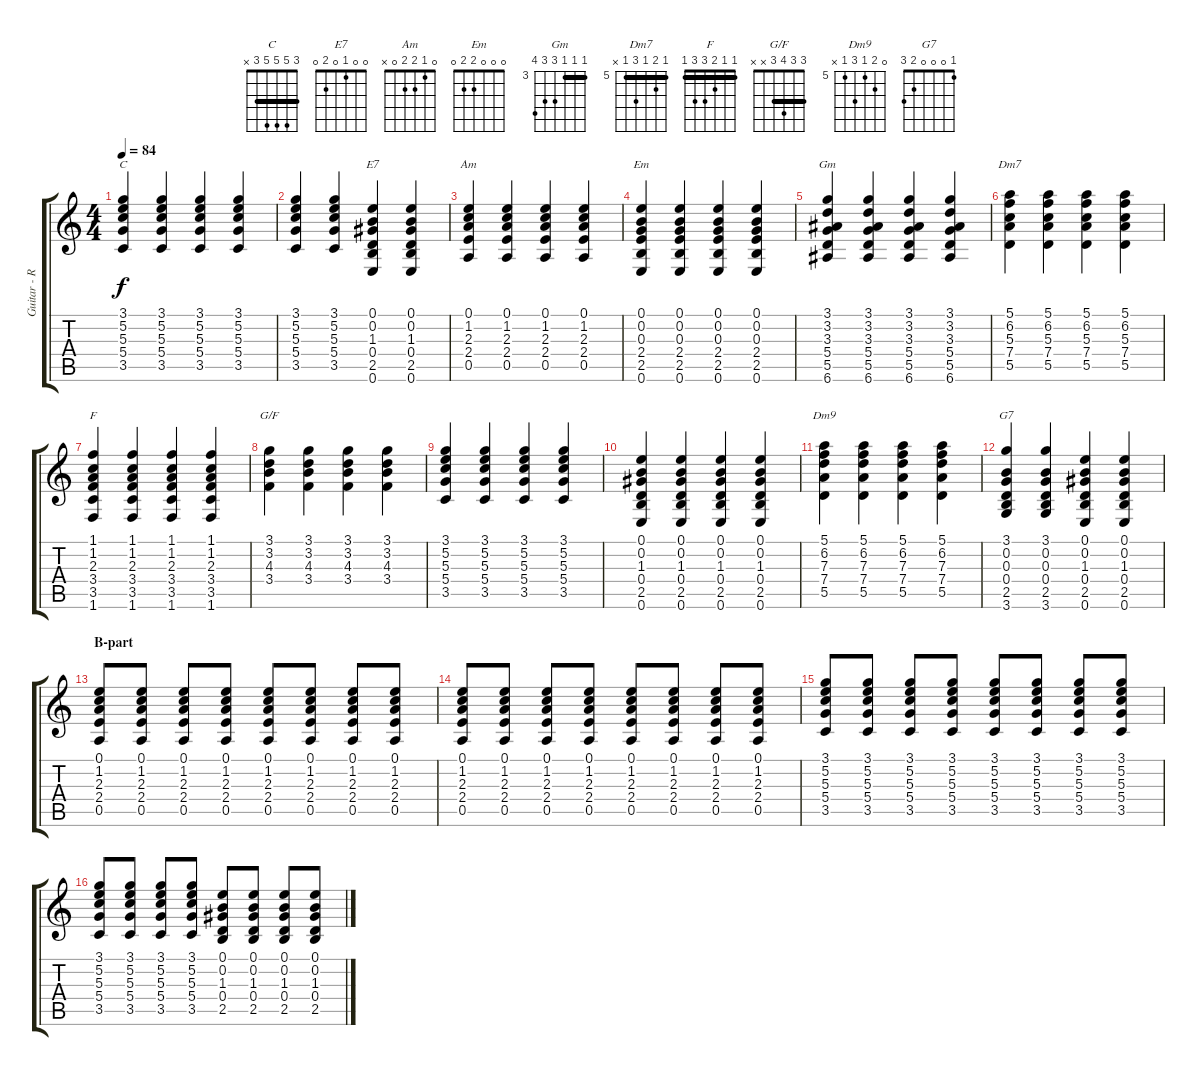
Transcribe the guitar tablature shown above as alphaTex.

\track ("Guitar - Rythm" "Guitar - R") {instrument overdrivenguitar}
\staff {score tabs}
\tuning (E4 B3 G3 D3 A2 E2) {hide}
\chord ("C" 3 5 5 5 3 x) {barre 3}
\chord ("E7" 0 0 1 0 2 0)
\chord ("Am" 0 1 2 2 0 x)
\chord ("Em" 0 0 0 2 2 0)
\chord ("Gm" 3 3 3 5 5 6) {firstfret 3 barre 3}
\chord ("Dm7" 5 6 5 7 5 x) {firstfret 5 barre 5}
\chord ("F" 1 1 2 3 3 1) {barre 1}
\chord ("G/F" 3 3 4 3 x x) {barre 3}
\chord ("Dm9" 0 6 5 7 5 x) {firstfret 5}
\chord ("G7" 1 0 0 0 2 3)
\ts (4 4)
\tempo 84
\clef g2
\ks c
(3.1 5.2 5.3 5.4 3.5).4{ch "C" dy f} (3.1 5.2 5.3 5.4 3.5).4 (3.1 5.2 5.3 5.4 3.5).4 (3.1 5.2 5.3 5.4 3.5).4 |
(3.1 5.2 5.3 5.4 3.5).4 (3.1 5.2 5.3 5.4 3.5).4 (0.1 0.2 1.3 0.4 2.5 0.6).4{ch "E7"} (0.1 0.2 1.3 0.4 2.5 0.6).4 |
(0.1 1.2 2.3 2.4 0.5).4{ch "Am"} (0.1 1.2 2.3 2.4 0.5).4 (0.1 1.2 2.3 2.4 0.5).4 (0.1 1.2 2.3 2.4 0.5).4 |
(0.1 0.2 0.3 2.4 2.5 0.6).4{ch "Em"} (0.1 0.2 0.3 2.4 2.5 0.6).4 (0.1 0.2 0.3 2.4 2.5 0.6).4 (0.1 0.2 0.3 2.4 2.5 0.6).4 |
(3.1 3.2 3.3 5.4 5.5 6.6).4{ch "Gm"} (3.1 3.2 3.3 5.4 5.5 6.6).4 (3.1 3.2 3.3 5.4 5.5 6.6).4 (3.1 3.2 3.3 5.4 5.5 6.6).4 |
(5.1 6.2 5.3 7.4 5.5).4{ch "Dm7"} (5.1 6.2 5.3 7.4 5.5).4 (5.1 6.2 5.3 7.4 5.5).4 (5.1 6.2 5.3 7.4 5.5).4 |
(1.1 1.2 2.3 3.4 3.5 1.6).4{ch "F"} (1.1 1.2 2.3 3.4 3.5 1.6).4 (1.1 1.2 2.3 3.4 3.5 1.6).4 (1.1 1.2 2.3 3.4 3.5 1.6).4 |
(3.1 3.2 4.3 3.4).4{ch "G/F"} (3.1 3.2 4.3 3.4).4 (3.1 3.2 4.3 3.4).4 (3.1 3.2 4.3 3.4).4 |
(3.1 5.2 5.3 5.4 3.5).4 (3.1 5.2 5.3 5.4 3.5).4 (3.1 5.2 5.3 5.4 3.5).4 (3.1 5.2 5.3 5.4 3.5).4 |
(0.1 0.2 1.3 0.4 2.5 0.6).4 (0.1 0.2 1.3 0.4 2.5 0.6).4 (0.1 0.2 1.3 0.4 2.5 0.6).4 (0.1 0.2 1.3 0.4 2.5 0.6).4 |
(5.1 6.2 7.3 7.4 5.5).4{ch "Dm9"} (5.1 6.2 7.3 7.4 5.5).4 (5.1 6.2 7.3 7.4 5.5).4 (5.1 6.2 7.3 7.4 5.5).4 |
(3.1 0.2 0.3 0.4 2.5 3.6).4{ch "G7"} (3.1 0.2 0.3 0.4 2.5 3.6).4 (0.1 0.2 1.3 0.4 2.5 0.6).4 (0.1 0.2 1.3 0.4 2.5 0.6).4 |
\section ("" "B-part")
(0.1 1.2 2.3 2.4 0.5).8 (0.1 1.2 2.3 2.4 0.5).8 (0.1 1.2 2.3 2.4 0.5).8 (0.1 1.2 2.3 2.4 0.5).8 (0.1 1.2 2.3 2.4 0.5).8 (0.1 1.2 2.3 2.4 0.5).8 (0.1 1.2 2.3 2.4 0.5).8 (0.1 1.2 2.3 2.4 0.5).8 |
(0.1 1.2 2.3 2.4 0.5).8 (0.1 1.2 2.3 2.4 0.5).8 (0.1 1.2 2.3 2.4 0.5).8 (0.1 1.2 2.3 2.4 0.5).8 (0.1 1.2 2.3 2.4 0.5).8 (0.1 1.2 2.3 2.4 0.5).8 (0.1 1.2 2.3 2.4 0.5).8 (0.1 1.2 2.3 2.4 0.5).8 |
(3.1 5.2 5.3 5.4 3.5).8 (3.1 5.2 5.3 5.4 3.5).8 (3.1 5.2 5.3 5.4 3.5).8 (3.1 5.2 5.3 5.4 3.5).8 (3.1 5.2 5.3 5.4 3.5).8 (3.1 5.2 5.3 5.4 3.5).8 (3.1 5.2 5.3 5.4 3.5).8 (3.1 5.2 5.3 5.4 3.5).8 |
(3.1 5.2 5.3 5.4 3.5).8 (3.1 5.2 5.3 5.4 3.5).8 (3.1 5.2 5.3 5.4 3.5).8 (3.1 5.2 5.3 5.4 3.5).8 (0.1 0.2 1.3 0.4 2.5).8 (0.1 0.2 1.3 0.4 2.5).8 (0.1 0.2 1.3 0.4 2.5).8 (0.1 0.2 1.3 0.4 2.5).8
